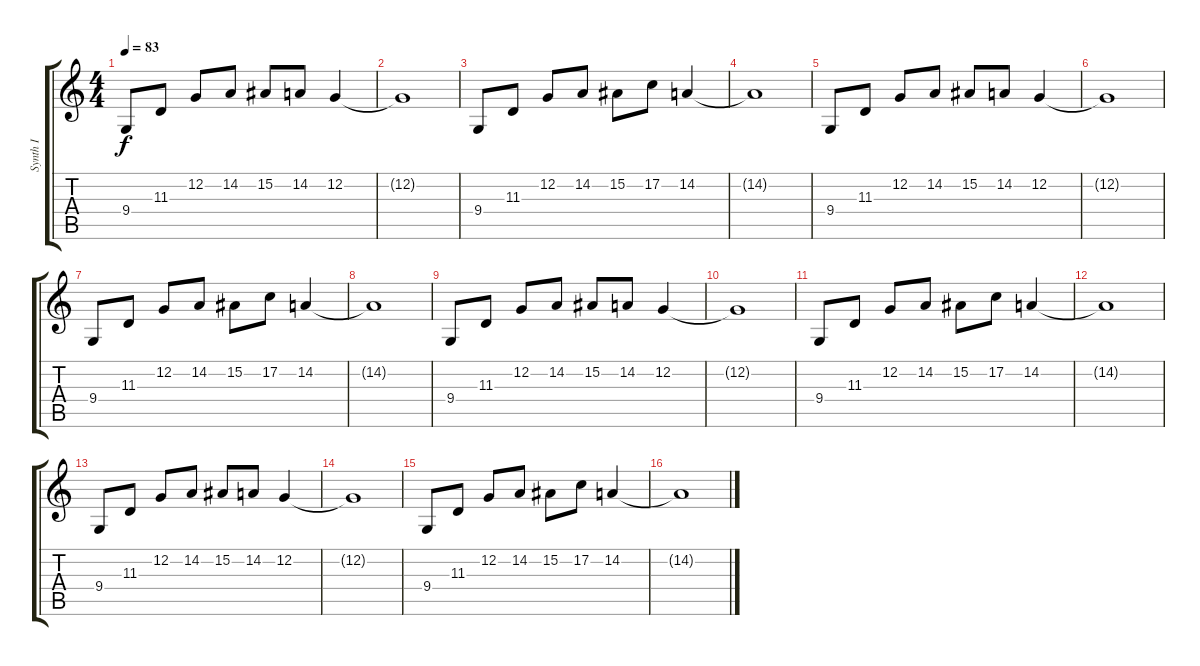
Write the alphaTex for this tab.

\track ("Synth I" "Synth I") {instrument stringensemble1}
\staff {score tabs}
\tuning (C4 G3 Eb3 Bb2 F2 C2) {hide}
\ts (4 4)
\tempo 83
\clef g2
\ks c
9.4.8{dy f} 11.3.8 12.2.8 14.2.8 15.2.8 14.2.8 12.2.4 |
12.2{t}.1 |
9.4.8 11.3.8 12.2.8 14.2.8 15.2.8 17.2.8 14.2.4 |
14.2{t}.1 |
9.4.8 11.3.8 12.2.8 14.2.8 15.2.8 14.2.8 12.2.4 |
12.2{t}.1 |
9.4.8 11.3.8 12.2.8 14.2.8 15.2.8 17.2.8 14.2.4 |
14.2{t}.1 |
9.4.8 11.3.8 12.2.8 14.2.8 15.2.8 14.2.8 12.2.4 |
12.2{t}.1 |
9.4.8 11.3.8 12.2.8 14.2.8 15.2.8 17.2.8 14.2.4 |
14.2{t}.1 |
9.4.8 11.3.8 12.2.8 14.2.8 15.2.8 14.2.8 12.2.4 |
12.2{t}.1 |
9.4.8 11.3.8 12.2.8 14.2.8 15.2.8 17.2.8 14.2.4 |
14.2{t}.1
